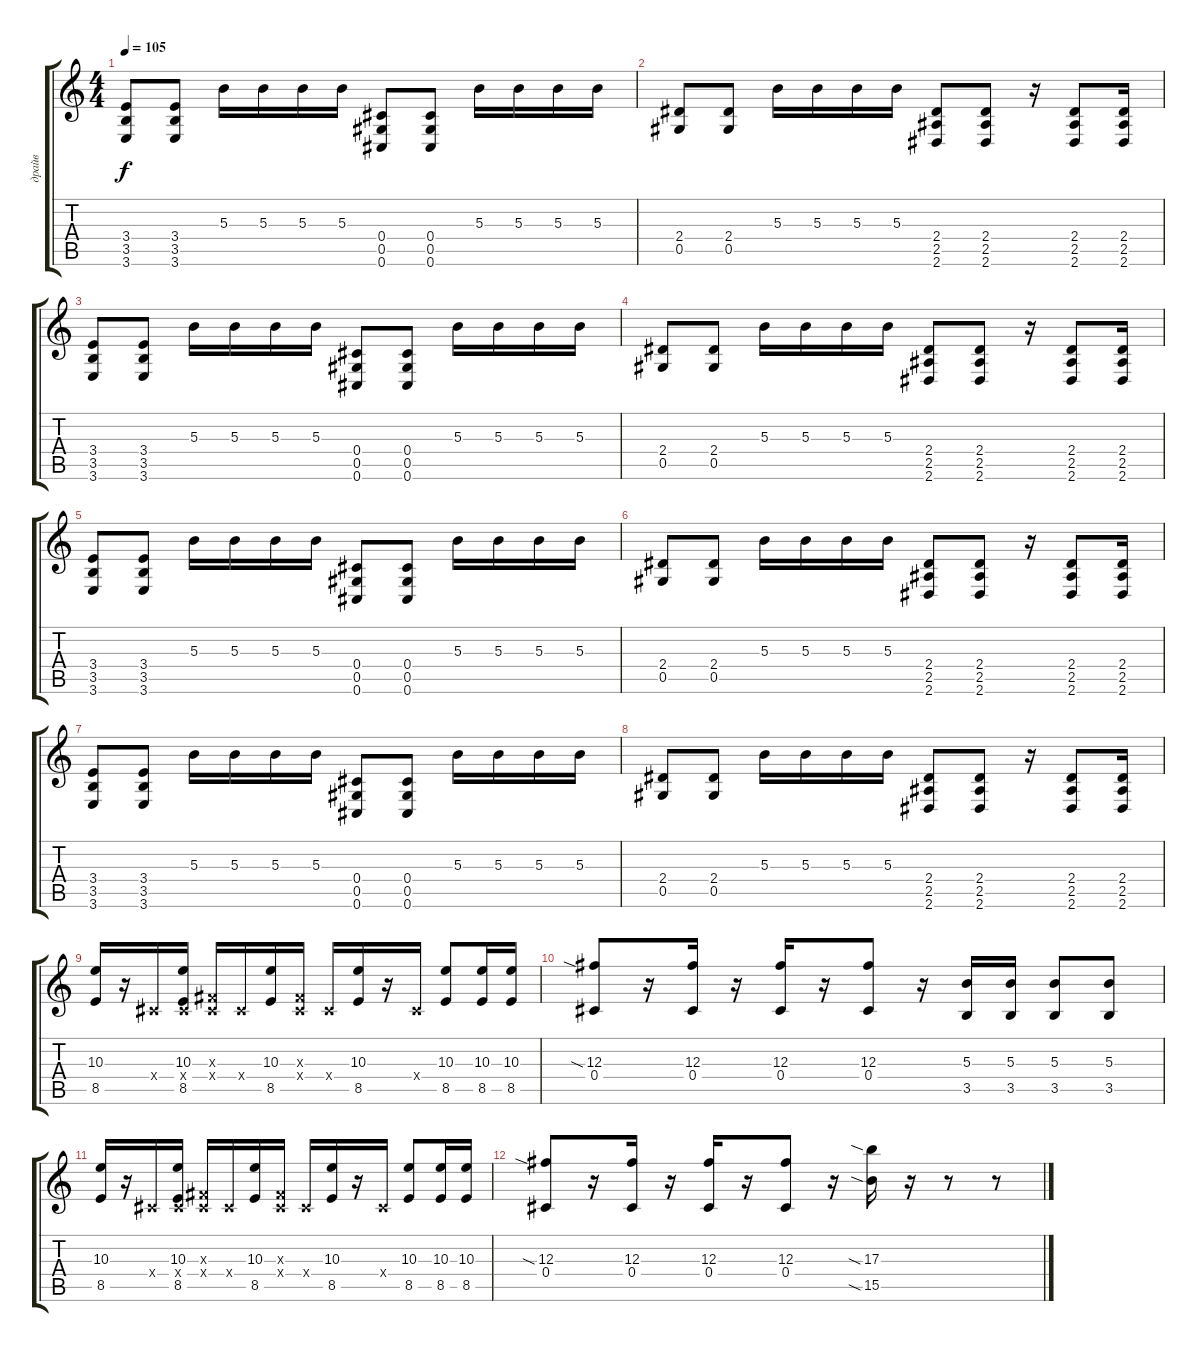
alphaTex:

\track ("драйв" "драйв") {instrument distortionguitar}
\staff {score tabs}
\tuning (Eb4 Bb3 Gb3 Db3 Ab2 Db2) {hide}
\ts (4 4)
\tempo 105
\clef g2
\ks c
(3.4 3.5 3.6).8{dy f} (3.4 3.5 3.6).8 5.3.16 5.3.16 5.3.16 5.3.16 (0.4 0.5 0.6).8 (0.4 0.5 0.6).8 5.3.16 5.3.16 5.3.16 5.3.16 |
(2.4 0.5).8 (2.4 0.5).8 5.3.16 5.3.16 5.3.16 5.3.16 (2.4 2.5 2.6).8 (2.4 2.5 2.6).8 r.16 (2.4 2.5 2.6).8 (2.4 2.5 2.6).16 |
(3.4 3.5 3.6).8 (3.4 3.5 3.6).8 5.3.16 5.3.16 5.3.16 5.3.16 (0.4 0.5 0.6).8 (0.4 0.5 0.6).8 5.3.16 5.3.16 5.3.16 5.3.16 |
(2.4 0.5).8 (2.4 0.5).8 5.3.16 5.3.16 5.3.16 5.3.16 (2.4 2.5 2.6).8 (2.4 2.5 2.6).8 r.16 (2.4 2.5 2.6).8 (2.4 2.5 2.6).16 |
(3.4 3.5 3.6).8 (3.4 3.5 3.6).8 5.3.16 5.3.16 5.3.16 5.3.16 (0.4 0.5 0.6).8 (0.4 0.5 0.6).8 5.3.16 5.3.16 5.3.16 5.3.16 |
(2.4 0.5).8 (2.4 0.5).8 5.3.16 5.3.16 5.3.16 5.3.16 (2.4 2.5 2.6).8 (2.4 2.5 2.6).8 r.16 (2.4 2.5 2.6).8 (2.4 2.5 2.6).16 |
(3.4 3.5 3.6).8 (3.4 3.5 3.6).8 5.3.16 5.3.16 5.3.16 5.3.16 (0.4 0.5 0.6).8 (0.4 0.5 0.6).8 5.3.16 5.3.16 5.3.16 5.3.16 |
(2.4 0.5).8 (2.4 0.5).8 5.3.16 5.3.16 5.3.16 5.3.16 (2.4 2.5 2.6).8 (2.4 2.5 2.6).8 r.16 (2.4 2.5 2.6).8 (2.4 2.5 2.6).16 |
(10.3 8.5).16 r.16 0.4{x}.16 (10.3 0.4{x} 8.5).16 (0.3{x} 0.4{x}).16 0.4{x}.16 (10.3 8.5).16 (0.3{x} 0.4{x}).16 0.4{x}.16 (10.3 8.5).16 r.16 0.4{x}.16 (10.3 8.5).8 (10.3 8.5).16 (10.3 8.5).16 |
(12.3{sia} 0.4).8 r.16 (12.3 0.4).16 r.16 (12.3 0.4).16 r.16 (12.3 0.4).8 r.16 (5.3 3.5).16 (5.3 3.5).16 (5.3 3.5).8 (5.3 3.5).8 |
(10.3 8.5).16 r.16 0.4{x}.16 (10.3 0.4{x} 8.5).16 (0.3{x} 0.4{x}).16 0.4{x}.16 (10.3 8.5).16 (0.3{x} 0.4{x}).16 0.4{x}.16 (10.3 8.5).16 r.16 0.4{x}.16 (10.3 8.5).8 (10.3 8.5).16 (10.3 8.5).16 |
(12.3{sia} 0.4).8 r.16 (12.3 0.4).16 r.16 (12.3 0.4).16 r.16 (12.3 0.4).8 r.16 (17.3{sia} 15.5{sia}).16 r.16 r.8 r.8
